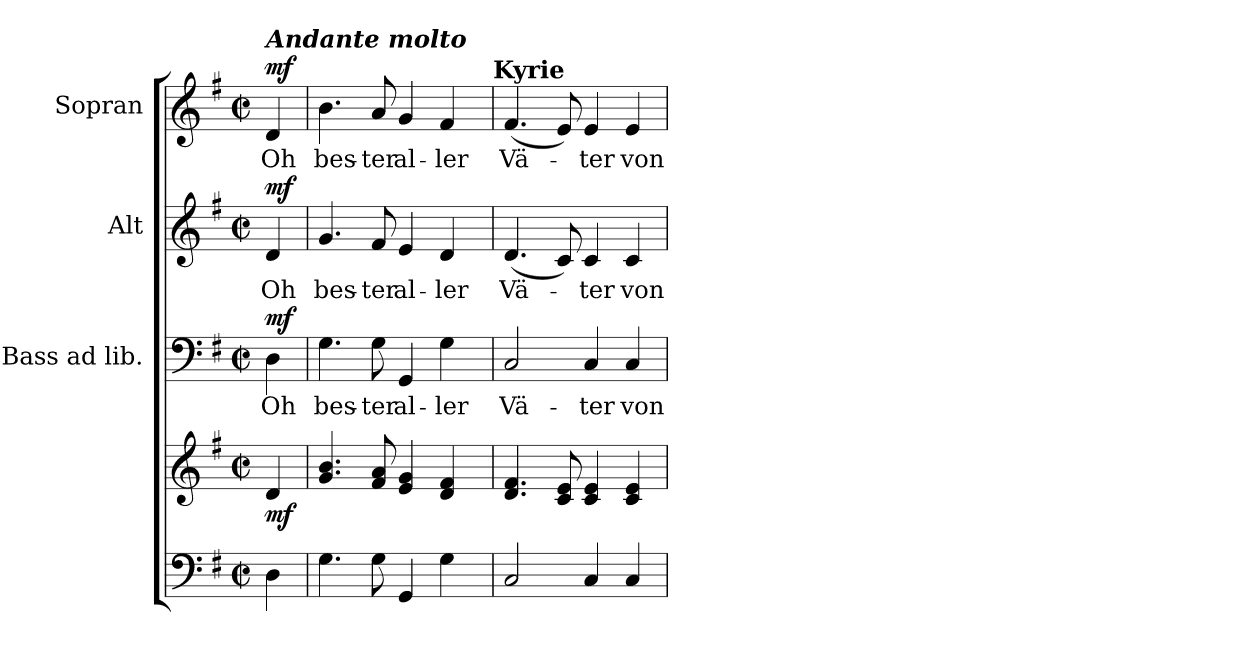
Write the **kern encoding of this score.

**kern	**kern	**dynam	**kern	**text	**dynam	**kern	**text	**dynam	**kern	**text	**dynam
*part4	*part4	*part4	*part3	*part3	*part3	*part2	*part2	*part2	*part1	*part1	*part1
*staff5	*staff4	*staff4/5	*staff3	*staff3	*staff3	*staff2	*staff2	*staff2	*staff1	*staff1	*staff1
*	*	*	*I"Bass ad lib.	*	*	*I"Alt	*	*	*I"Sopran	*	*
*	*	*	*I'B.	*	*	*I'A.	*	*	*I'S.	*	*
*clefF4	*clefG2	*	*clefF4	*	*	*clefG2	*	*	*clefG2	*	*
*k[f#]	*k[f#]	*	*k[f#]	*	*	*k[f#]	*	*	*k[f#]	*	*
*G:	*G:	*	*G:	*	*	*G:	*	*	*G:	*	*
*M2/2	*M2/2	*	*M2/2	*	*	*M2/2	*	*	*M2/2	*	*
*met(c|)	*met(c|)	*	*met(c|)	*	*	*met(c|)	*	*	*met(c|)	*	*
=	=	=	=	=	=	=	=	=	=	=	=
!	!	!	!	!	!	!	!	!	!LO:TX:a:Bi:t=Andante molto	!	!
!	!	!LO:DY:b	!	!LO:LY:b	!LO:DY:a	!	!LO:LY:b	!LO:DY:a	!	!LO:LY:b	!LO:DY:a
4D\	4d/	mf	4D\	Oh	mf	4d/	Oh	mf	4d/	Oh	mf
=1	=1	=1	=1	=1	=1	=1	=1	=1	=1	=1	=1
!	!	!	!	!LO:LY:b	!	!	!LO:LY:b	!	!	!LO:LY:b	!
4.G\	4.g/ 4.b/	.	4.G\	bes-	.	4.g/	bes-	.	4.b\	bes-	.
!	!	!	!	!LO:LY:b	!	!	!LO:LY:b	!	!	!LO:LY:b	!
8G\	8f#/ 8a/	.	8G\	-ter	.	8f#/	-ter	.	8a/	-ter	.
!	!	!	!	!LO:LY:b	!	!	!LO:LY:b	!	!	!LO:LY:b	!
4GG/	4e/ 4g/	.	4GG/	al-	.	4e/	al-	.	4g/	al-	.
!	!	!	!	!LO:LY:b	!	!	!LO:LY:b	!	!	!LO:LY:b	!
4G\	4d/ 4f#/	.	4G\	-ler	.	4d/	-ler	.	4f#/	-ler	.
32ryy	32ryy	.	32ryy	.	.	32ryy	.	.	32ryy	.	.
!	!	!	!	!	!	!	!	!	!LO:TX:a:B:t=Kyrie	!	!
=2	=2	=2	=2	=2	=2	=2	=2	=2	=2	=2	=2
!	!	!	!	!LO:LY:b	!	!	!LO:LY:b	!	!	!LO:LY:b	!
2C/	4.d/ 4.f#/	.	2C/	Vä-	.	(<4.d/	Vä-	.	(<4.f#/	Vä-	.
.	8c/ 8e/	.	.	.	.	8c/)	.	.	8e/)	.	.
!	!	!	!	!LO:LY:b	!	!	!LO:LY:b	!	!	!LO:LY:b	!
4C/	4c/ 4e/	.	4C/	-ter	.	4c/	-ter	.	4e/	-ter	.
!	!	!	!	!LO:LY:b	!	!	!LO:LY:b	!	!	!LO:LY:b	!
4C/	4c/ 4e/	.	4C/	von	.	4c/	von	.	4e/	von	.
=	=	=	=	=	=	=	=	=	=	=	=
*-	*-	*-	*-	*-	*-	*-	*-	*-	*-	*-	*-
